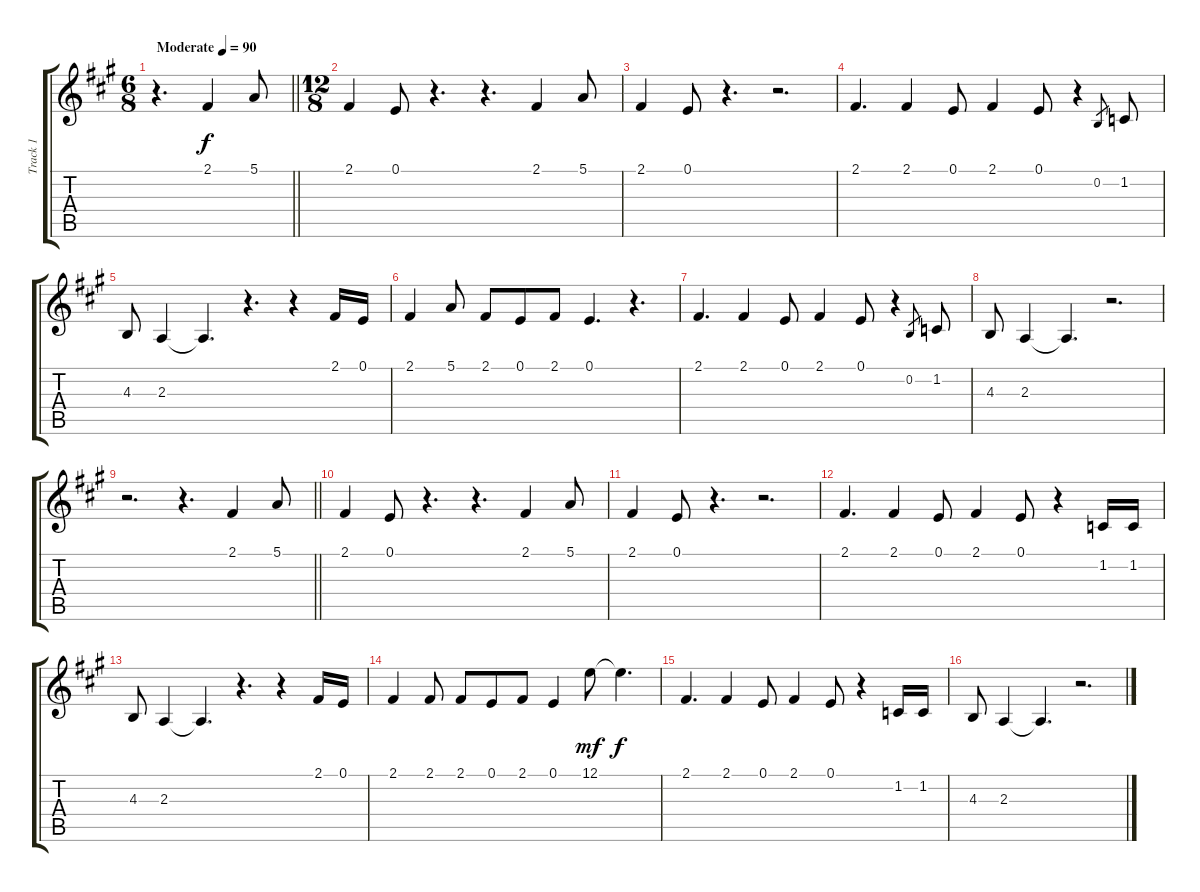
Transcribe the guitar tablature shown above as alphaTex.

\track ("Track 1" "Track 1") {instrument tenorsax}
\staff {score tabs}
\tuning (E4 B3 G3 D3 A2 E2) {hide}
\ts (6 8)
\tempo (90 "Moderate")
\clef g2
\barLineRight lightlight
\ks a
r.4{d dy f instrument tenorsax} 2.1.4 5.1.8 |
\ts (12 8)
2.1.4 0.1.8 r.4{d} r.4{d} 2.1.4 5.1.8 |
2.1.4 0.1.8 r.4{d} r.2{d} |
2.1.4{d} 2.1.4 0.1.8 2.1.4 0.1.8 r.4 0.2.8{gr} 1.2.8 |
4.3.8 2.3.4 2.3{t}.4{d} r.4{d} r.4 2.1.16 0.1.16 |
2.1.4 5.1.8 2.1.8 0.1.8 2.1.8 0.1.4{d} r.4{d} |
2.1.4{d} 2.1.4 0.1.8 2.1.4 0.1.8 r.4 0.2.8{gr} 1.2.8 |
4.3.8 2.3.4 2.3{t}.4{d} r.2{d} |
\barLineRight lightlight
r.2{d} r.4{d} 2.1.4 5.1.8 |
2.1.4 0.1.8 r.4{d} r.4{d} 2.1.4 5.1.8 |
2.1.4 0.1.8 r.4{d} r.2{d} |
2.1.4{d} 2.1.4 0.1.8 2.1.4 0.1.8 r.4 1.2.16 1.2.16 |
4.3.8 2.3.4 2.3{t}.4{d} r.4{d} r.4 2.1.16 0.1.16 |
2.1.4 2.1.8 2.1.8 0.1.8 2.1.8 0.1.4 12.1.8{dy mf} 12.1{t}.4{d dy f} |
2.1.4{d} 2.1.4 0.1.8 2.1.4 0.1.8 r.4 1.2.16 1.2.16 |
4.3.8 2.3.4 2.3{t}.4{d} r.2{d}
